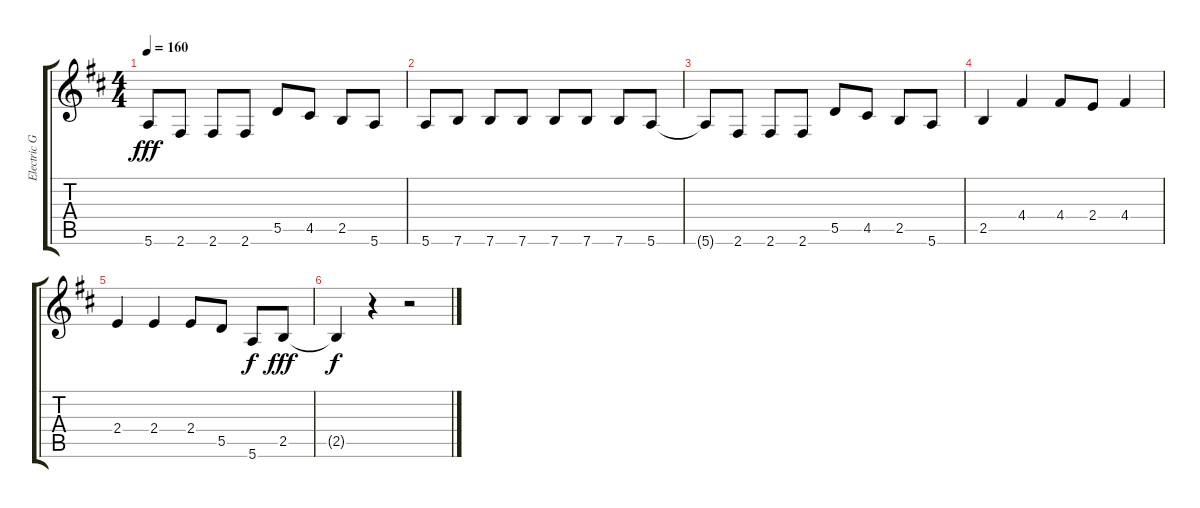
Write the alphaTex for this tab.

\track ("Electric Guitar 1 (Alex)" "Electric G") {instrument distortionguitar}
\staff {score tabs}
\tuning (E4 B3 G3 D3 A2 E2) {hide}
\ts (4 4)
\tempo 160
\clef g2
\ks d
5.6{t}.8{dy fff} 2.6.8 2.6.8 2.6.8 5.5.8 4.5.8 2.5.8 5.6.8 |
5.6.8 7.6.8 7.6.8 7.6.8 7.6.8 7.6.8 7.6.8 5.6.8 |
5.6{t}.8 2.6.8 2.6.8 2.6.8 5.5.8 4.5.8 2.5.8 5.6.8 |
2.5.4 4.4.4 4.4.8 2.4.8 4.4.4 |
2.4.4 2.4.4 2.4.8 5.5.8 5.6.8{dy f} 2.5.8{dy fff} |
2.5{t}.4{dy f} r.4 r.2
